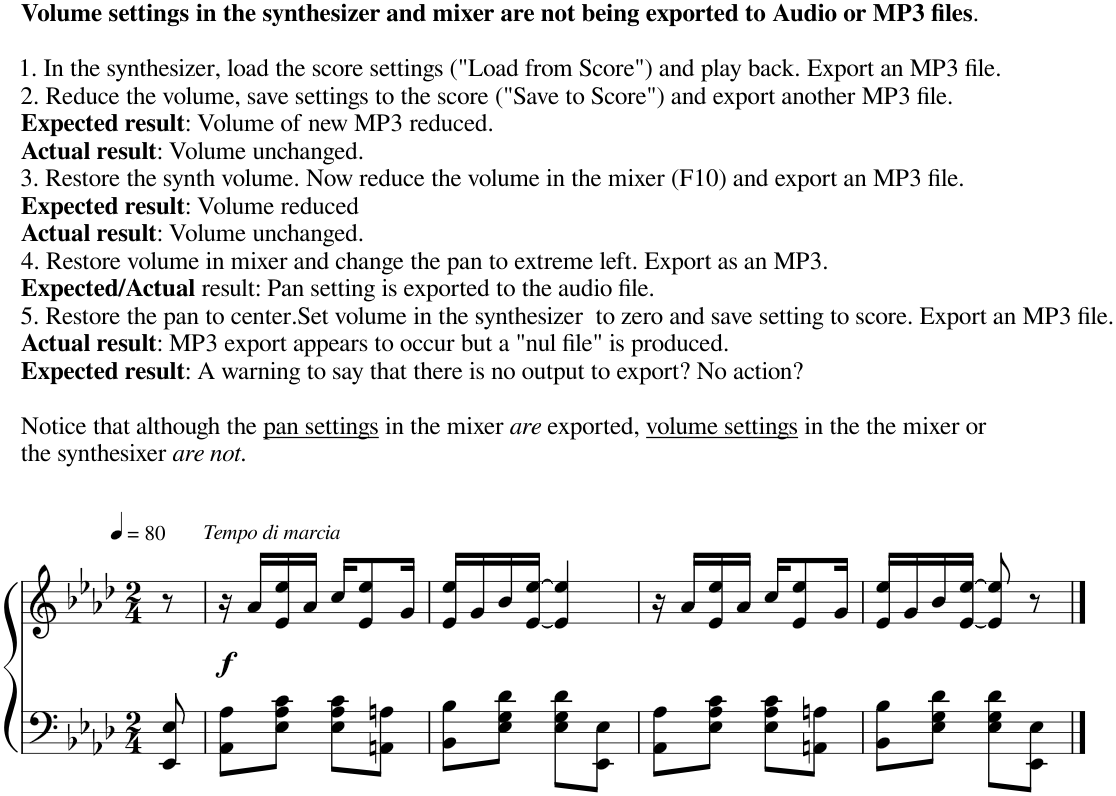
**kern	**kern	**dynam
*part1	*part1	*part1
*staff2	*staff1	*staff1/2
*I"Pno	*	*
*I'Pno	*	*
*clefF4	*clefG2	*
*k[b-e-a-d-]	*k[b-e-a-d-]	*
*M2/4	*M2/4	*
*MM80	*MM80	*
=1	=1	=1
!	!LO:TX:a:B:t=Volume settings in the synthesizer and mixer are not being exported to Audio or MP3 files	!
!	!LO:TX:a:t=.	!
!	!LO:TX:a:t=1. In the synthesizer, load the score settings ("Load from Score") and play back. Export an MP3 file.	!
!	!LO:TX:a:t=2. Reduce the volume, save settings to the score ("Save to Score") and export another MP3 file.	!
!	!LO:TX:a:B:t=Expected result	!
!	!LO:TX:a:t=&colon; Volume of new MP3 reduced.	!
!	!LO:TX:a:B:t=Actual result	!
!	!LO:TX:a:t=&colon; Volume unchanged.	!
!	!LO:TX:a:t=3. Restore the synth volume. Now reduce the volume in the mixer (F10) and export an MP3 file.	!
!	!LO:TX:a:B:t=Expected result	!
!	!LO:TX:a:t=&colon; Volume reduced	!
!	!LO:TX:a:B:t=Actual result	!
!	!LO:TX:a:t=&colon; Volume unchanged.	!
!	!LO:TX:a:t=4. Restore volume in mixer and change the pan to extreme left. Export as an MP3.	!
!	!LO:TX:a:B:t=Expected/Actual	!
!	!LO:TX:a:t=result&colon; Pan setting is exported to the audio file.	!
!	!LO:TX:a:t=5. Restore the pan to center.Set volume in the synthesizer  to zero and save setting to score. Export an MP3 file.	!
!	!LO:TX:a:B:t=Actual result	!
!	!LO:TX:a:t=&colon; MP3 export appears to occur but a "nul file" is produced.	!
!	!LO:TX:a:B:t=Expected result	!
!	!LO:TX:a:t=&colon; A warning to say that there is no output to export? No action?	!
!	!LO:TX:a:t=Notice that although the	!
!	!LO:TX:a:t=pan settings	!
!	!LO:TX:a:t=in the mixer	!
!	!LO:TX:a:i:t=are	!
!	!LO:TX:a:t=exported,	!
!	!LO:TX:a:t=volume settings	!
!	!LO:TX:a:t=in the the mixer or	!
!	!LO:TX:a:t=the synthesixer	!
!	!LO:TX:a:i:t=are not	!
!	!LO:TX:a:t=.	!
!	!LO:TX:a:i:t=Tempo di marcia	!
!LO:TX:a:B:t=Volume settings in the synthesizer and mixer are not being exported to Audio or MP3 files	!	!
!LO:TX:a:t=.	!	!
!LO:TX:a:t=1. In the synthesizer, load the score settings ("Load from Score") and play back. Export an MP3 file.	!	!
!LO:TX:a:t=2. Reduce the volume, save settings to the score ("Save to Score") and export another MP3 file.	!	!
!LO:TX:a:B:t=Expected result	!	!
!LO:TX:a:t=&colon; Volume of new MP3 reduced.	!	!
!LO:TX:a:B:t=Actual result	!	!
!LO:TX:a:t=&colon; Volume unchanged.	!	!
!LO:TX:a:t=3. Restore the synth volume. Now reduce the volume in the mixer (F10) and export an MP3 file.	!	!
!LO:TX:a:B:t=Expected result	!	!
!LO:TX:a:t=&colon; Volume reduced	!	!
!LO:TX:a:B:t=Actual result	!	!
!LO:TX:a:t=&colon; Volume unchanged.	!	!
!LO:TX:a:t=4. Restore volume in mixer and change the pan to extreme left. Export as an MP3.	!	!
!LO:TX:a:B:t=Expected/Actual	!	!
!LO:TX:a:t=result&colon; Pan setting is exported to the audio file.	!	!
!LO:TX:a:t=5. Restore the pan to center.Set volume in the synthesizer  to zero and save setting to score. Export an MP3 file.	!	!
!LO:TX:a:B:t=Actual result	!	!
!LO:TX:a:t=&colon; MP3 export appears to occur but a "nul file" is produced.	!	!
!LO:TX:a:B:t=Expected result	!	!
!LO:TX:a:t=&colon; A warning to say that there is no output to export? No action?	!	!
!LO:TX:a:t=Notice that although the	!	!
!LO:TX:a:t=pan settings	!	!
!LO:TX:a:t=in the mixer	!	!
!LO:TX:a:i:t=are	!	!
!LO:TX:a:t=exported,	!	!
!LO:TX:a:t=volume settings	!	!
!LO:TX:a:t=in the the mixer or	!	!
!LO:TX:a:t=the synthesixer	!	!
!LO:TX:a:i:t=are not	!	!
!LO:TX:a:t=.	!	!
8EE-/ 8E-/	8r	.
=2	=2	=2
!	!	!LO:DY:b
8AA-\ 8A-\L	16r	f
.	16a-/LL	.
8E-\ 8A-\ 8c\J	16e-/ 16ee-/	.
.	16a-/JJ	.
8E-\ 8A-\ 8c\L	16cc/KL	.
.	8e-/ 8ee-/	.
8AAn\ 8An\J	.	.
.	16g/Jk	.
=3	=3	=3
8BB-\ 8B-\L	16e-/ 16ee-/LL	.
.	16g/	.
8E-\ 8G\ 8d-\J	16b-/	.
.	[16e-/ [16ee-/JJ	.
8E-\ 8G\ 8d-\L	4e-/] 4ee-/]	.
8EE-\ 8E-\J	.	.
=4	=4	=4
8AA-\ 8A-\L	16r	.
.	16a-/LL	.
8E-\ 8A-\ 8c\J	16e-/ 16ee-/	.
.	16a-/JJ	.
8E-\ 8A-\ 8c\L	16cc/KL	.
.	8e-/ 8ee-/	.
8AAn\ 8An\J	.	.
.	16g/Jk	.
=5	=5	=5
8BB-\ 8B-\L	16e-/ 16ee-/LL	.
.	16g/	.
8E-\ 8G\ 8d-\J	16b-/	.
.	[16e-/ [16ee-/JJ	.
8E-\ 8G\ 8d-\L	8e-/] 8ee-/]	.
8EE-\ 8E-\J	8r	.
==	==	==
*-	*-	*-
